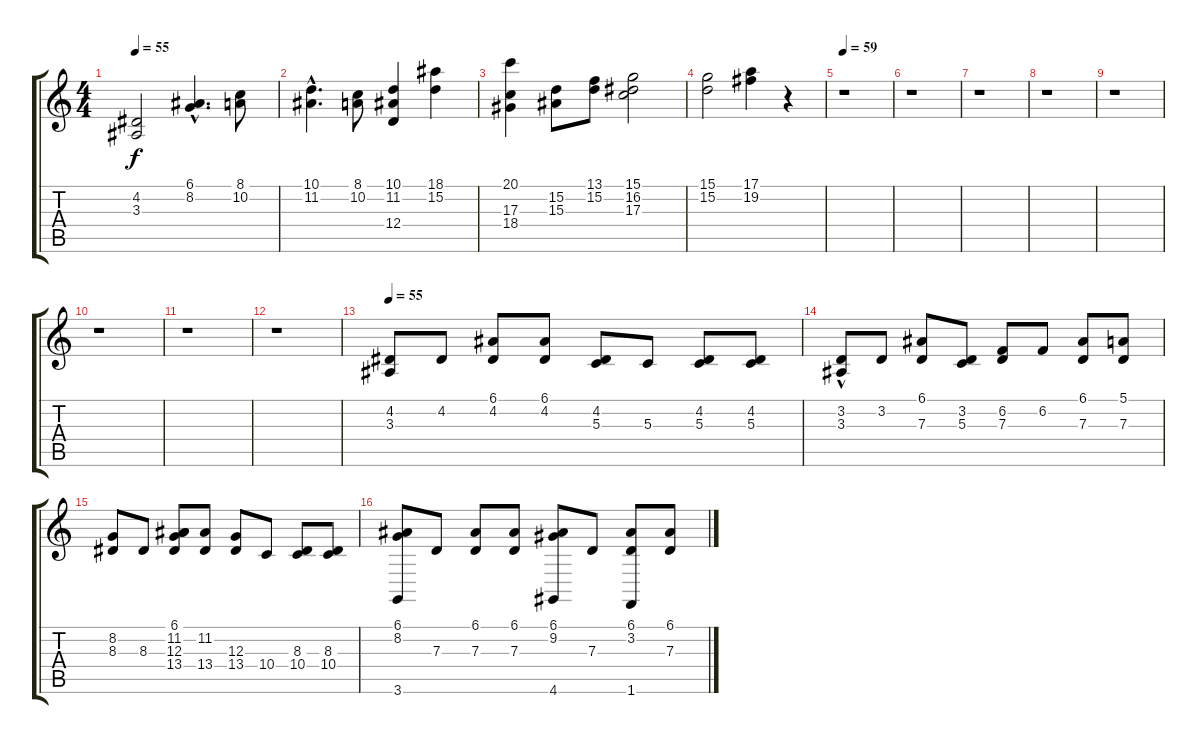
\track "" {instrument stringensemble1}
\staff {score tabs}
\tuning (E4 B3 G3 D3 A2 E2) {hide}
\ts (4 4)
\tempo 55
\clef g2
\ks c
(4.2 3.3).2{dy f} (6.1{hac} 8.2{hac}).4{d} (8.1 10.2).8 |
(10.1{hac} 11.2{hac}).4{d} (8.1 10.2).8 (10.1 11.2 12.4).4 (18.1 15.2).4 |
(20.1 17.3 18.4).4 (15.2 15.3).8 (13.1 15.2).8 (15.1 16.2 17.3).2 |
(15.1 15.2).2 (17.1 19.2).4 r.4 |
\tempo 59
r.1 |
r.1 |
r.1 |
r.1 |
r.1 |
r.1 |
r.1 |
r.1 |
\tempo 55
(4.2 3.3).8 4.2.8 (6.1 4.2).8 (6.1 4.2).8 (4.2 5.3).8 5.3.8 (4.2 5.3).8 (4.2 5.3).8 |
(3.2 3.3{hac}).8 3.2.8 (6.1 7.3).8 (3.2 5.3).8 (6.2 7.3).8 6.2.8 (6.1 7.3).8 (5.1 7.3).8 |
(8.2 8.3).8 8.3.8 (6.1 11.2 12.3 13.4).8 (11.2 13.4).8 (12.3 13.4).8 10.4.8 (8.3 10.4).8 (8.3 10.4).8 |
(6.1 8.2 3.6).8 7.3.8 (6.1 7.3).8 (6.1 7.3).8 (6.1 9.2 4.6).8 7.3.8 (6.1 3.2 1.6).8 (6.1 7.3).8
